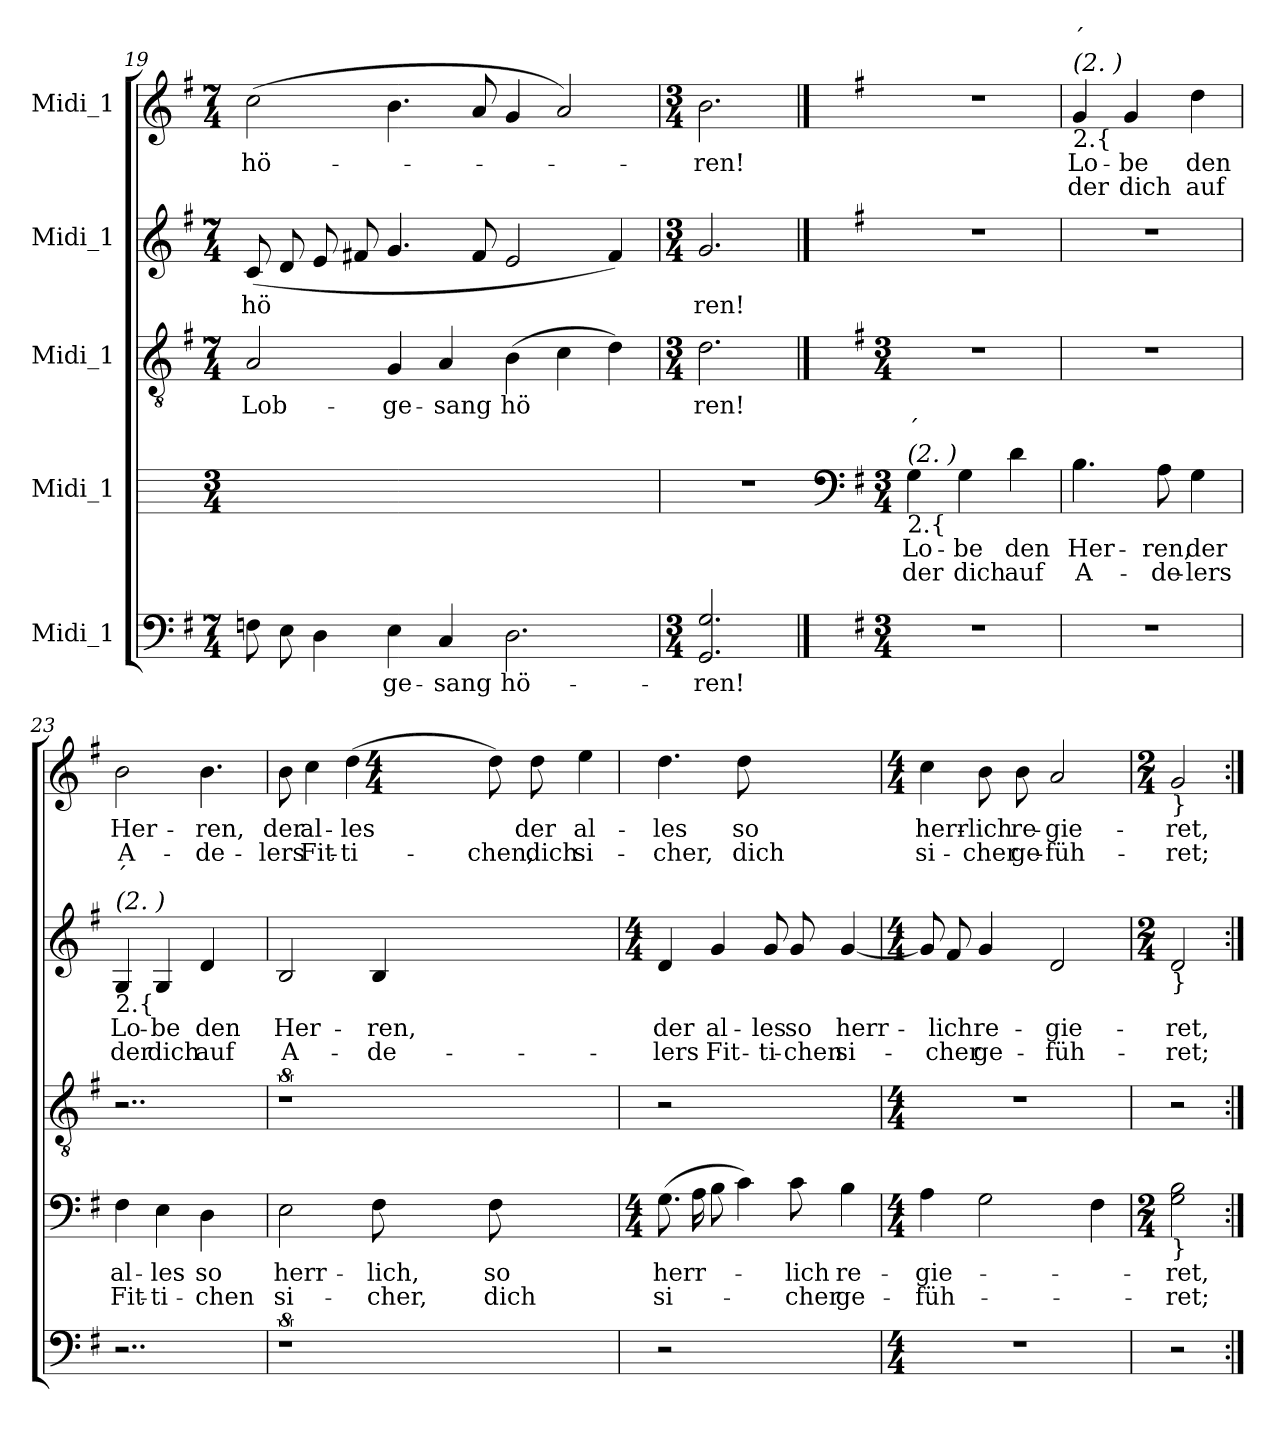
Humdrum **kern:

**kern	**text	**kern	**text	**text	**dynam	**kern	**text	**kern	**text	**text	**dynam	**kern	**text	**text	**dynam
*part5	*part5	*part4	*part4	*part4	*part4	*part3	*part3	*part2	*part2	*part2	*part2	*part1	*part1	*part1	*part1
*staff5	*staff5	*staff4	*staff4	*staff4	*staff4	*staff3	*staff3	*staff2	*staff2	*staff2	*staff2	*staff1	*staff1	*staff1	*staff1
*I"Midi_1	*	*I"Midi_1	*	*	*	*I"Midi_1	*	*I"Midi_1	*	*	*	*I"Midi_1	*	*	*
*clefF4	*	*	*	*	*	*clefGv2	*	*clefG2	*	*	*	*clefG2	*	*	*
*k[f#]	*	*	*	*	*	*k[f#]	*	*k[f#]	*	*	*	*k[f#]	*	*	*
*G:	*	*	*	*	*	*G:	*	*G:	*	*	*	*G:	*	*	*
*M7/4	*	*M3/4	*	*	*	*M7/4	*	*M7/4	*	*	*	*M7/4	*	*	*
=19	=19	=19	=19	=19	=19	=19	=19	=19	=19	=19	=19	=19	=19	=19	=19
!	!	!	!	!	!	!	!LO:LY:b	!	!LO:LY:b	!	!	!	!LO:LY:b	!	!
8Fn	.	1..r	.	.	.	2A	Lob-	(<8c	hö	.	.	(>2cc	hö-	.	.
8E	.	.	.	.	.	.	.	8d	.	.	.	.	.	.	.
4D	.	.	.	.	.	.	.	8e	.	.	.	.	.	.	.
.	.	.	.	.	.	.	.	8f#X	.	.	.	.	.	.	.
!	!LO:LY:b	!	!	!	!	!	!LO:LY:b	!	!	!	!	!	!	!	!
4E	-ge-	.	.	.	.	4G	-ge-	4.g	.	.	.	4.b	.	.	.
!	!LO:LY:b	!	!	!	!	!	!LO:LY:b	!	!	!	!	!	!	!	!
4C	-sang	.	.	.	.	4A	-sang	.	.	.	.	.	.	.	.
.	.	.	.	.	.	.	.	8f#	.	.	.	8a	.	.	.
!	!LO:LY:b	!	!	!	!	!	!LO:LY:b	!	!	!	!	!	!	!	!
2.D	hö-	.	.	.	.	(>4B	hö	2e	.	.	.	4g	.	.	.
.	.	.	.	.	.	4c	.	.	.	.	.	2a)	.	.	.
.	.	.	.	.	.	4d)	.	4f#)	.	.	.	.	.	.	.
=20	=20	=20	=20	=20	=20	=20	=20	=20	=20	=20	=20	=20	=20	=20	=20
*M3/4	*	*	*	*	*	*M3/4	*	*M3/4	*	*	*	*M3/4	*	*	*
!	!LO:LY:b	!	!	!	!	!	!LO:LY:b	!	!LO:LY:b	!	!	!	!LO:LY:b	!	!
2.GG 2.G	-ren!	2.r	.	.	.	2.d	ren!	2.g	ren!	.	.	2.b	-ren!	.	.
!!LO:LB:g=z
==21	==21	=21	==21	==21	==21	==21	==21	==21	==21	==21	==21	==21	==21	==21	==21
*	*	*clefF4	*	*	*	*	*	*	*	*	*	*	*	*	*
*	*	*k[f#]	*	*	*	*	*	*	*	*	*	*	*	*	*
*	*	*G:	*	*	*	*	*	*	*	*	*	*	*	*	*
*M3/4	*	*M3/4	*	*	*	*M3/4	*	*	*	*	*	*	*	*	*
!	!	!LO:TX:a:i:t=(2.      )	!	!	!	!	!	!	!	!	!	!	!	!	!
!	!	!LO:TX:a:t=´	!	!	!	!	!	!	!	!	!	!	!	!	!
!	!	!LO:TX:b:t=2.{	!	!	!	!	!	!	!	!	!	!	!	!	!
!	!	!	!LO:LY:b	!LO:LY:b	!LO:DY:a	!	!	!LO:N:vis=1	!	!	!	!LO:N:vis=1	!	!	!
!	!	!	!	!	!LO:DY:n=1:a	!	!	!	!	!	!	!	!	!	!
2.r	.	4G	Lo-	-der	mf f	2.r	.	2.r	.	.	.	2.r	.	.	.
!	!	!	!LO:LY:b	!LO:LY:b	!	!	!	!	!	!	!	!	!	!	!
.	.	4G	be	dich	.	.	.	.	.	.	.	.	.	.	.
!	!	!	!LO:LY:b	!LO:LY:b	!	!	!	!	!	!	!	!	!	!	!
.	.	4d	den	auf	.	.	.	.	.	.	.	.	.	.	.
=22	=22	=22	=22	=22	=22	=22	=22	=22	=22	=22	=22	=22	=22	=22	=22
!	!	!	!	!	!	!	!	!	!	!	!	!LO:TX:a:i:t=(2.      )	!	!	!
!	!	!	!	!	!	!	!	!	!	!	!	!LO:TX:a:t=´	!	!	!
!	!	!	!	!	!	!	!	!	!	!	!	!LO:TX:b:t=2.{	!	!	!
!	!	!	!LO:LY:b	!LO:LY:b	!	!	!	!LO:N:vis=1	!	!	!	!	!LO:LY:b	!LO:LY:b	!LO:DY:a
!	!	!	!	!	!	!	!	!	!	!	!	!	!	!	!LO:DY:n=1:a
2.r	.	4.B	Her-	-A-	.	2.r	.	2.r	.	.	.	4g	Lo-	-der	mf f
!	!	!	!	!	!	!	!	!	!	!	!	!	!LO:LY:b	!LO:LY:b	!
.	.	.	.	.	.	.	.	.	.	.	.	4g	be	dich	.
!	!	!	!LO:LY:b	!LO:LY:b	!	!	!	!	!	!	!	!	!	!	!
.	.	8A	-ren,	de-	.	.	.	.	.	.	.	.	.	.	.
!	!	!	!LO:LY:b	!LO:LY:b	!	!	!	!	!	!	!	!	!LO:LY:b	!LO:LY:b	!
.	.	4G	-der	lers	.	.	.	.	.	.	.	4dd	den	auf	.
=23	=23	=23	=23	=23	=23	=23	=23	=23	=23	=23	=23	=23	=23	=23	=23
!	!	!	!	!	!	!	!	!LO:TX:a:i:t=(2.      )	!	!	!	!	!	!	!
!	!	!	!	!	!	!	!	!LO:TX:a:t=´	!	!	!	!	!	!	!
!	!	!	!	!	!	!	!	!LO:TX:b:t=2.{	!	!	!	!	!	!	!
!	!	!	!LO:LY:b	!LO:LY:b	!	!	!	!	!LO:LY:b	!LO:LY:b	!LO:DY:a	!	!LO:LY:b	!LO:LY:b	!
!	!	!	!	!	!	!	!	!	!	!	!LO:DY:n=1:a	!	!	!	!
2..r	.	4F#	al-	-Fit-	.	2..r	.	4G	Lo-	-der	mf f	2b	Her-	-A-	.
!	!	!	!LO:LY:b	!LO:LY:b	!	!	!	!	!LO:LY:b	!LO:LY:b	!	!	!	!	!
.	.	4E	-les	ti-	.	.	.	4G	be	dich	.	.	.	.	.
!	!	!	!LO:LY:b	!LO:LY:b	!	!	!	!	!LO:LY:b	!LO:LY:b	!	!	!LO:LY:b	!LO:LY:b	!
.	.	4D	-so	chen	.	.	.	4d	den	auf	.	4.b	-ren,	de-	.
.	.	8ryy	.	.	.	.	.	8ryy	.	.	.	.	.	.	.
=24	=24	=24	=24	=24	=24	=24	=24	=24	=24	=24	=24	=24	=24	=24	=24
!	!	!	!LO:LY:b	!LO:LY:b	!	!	!	!	!LO:LY:b	!LO:LY:b	!	!	!LO:LY:b	!LO:LY:b	!
8%9r	.	2E	herr-	-si-	.	8%9r	.	2B	Her-	-A-	.	8b	-der	lers	.
!	!	!	!	!	!	!	!	!	!	!	!	!	!LO:LY:b	!LO:LY:b	!
.	.	.	.	.	.	.	.	.	.	.	.	4cc	al-	-Fit-	.
!	!	!	!	!	!	!	!	!	!	!	!	!	!LO:LY:b	!LO:LY:b	!
.	.	.	.	.	.	.	.	.	.	.	.	(>4dd	-les	ti-	.
!	!	!	!LO:LY:b	!LO:LY:b	!	!	!	!	!LO:LY:b	!LO:LY:b	!	!	!	!	!
.	.	8F#	-lich,	cher,	.	.	.	4B	-ren,	de-	.	.	.	.	.
*	*	*	*	*	*	*	*	*	*	*	*	*M4/4	*	*	*
!	!	!	!LO:LY:b	!LO:LY:b	!	!	!	!	!	!	!	!	!	!LO:LY:b	!
.	.	8F#	so	dich	.	.	.	.	.	.	.	8dd)	.	-chen,	.
!	!	!	!	!	!	!	!	!	!	!	!	!	!LO:LY:b	!LO:LY:b	!
.	.	4.ryy	.	.	.	.	.	4.ryy	.	.	.	8dd	der	dich	.
!	!	!	!	!	!	!	!	!	!	!	!	!	!LO:LY:b	!LO:LY:b	!
.	.	.	.	.	.	.	.	.	.	.	.	4ee	al-	-si-	.
=25	=25	=25	=25	=25	=25	=25	=25	=25	=25	=25	=25	=25	=25	=25	=25
*	*	*M4/4	*	*	*	*	*	*M4/4	*	*	*	*	*	*	*
!	!	!	!LO:LY:b	!LO:LY:b	!	!	!	!	!LO:LY:b	!LO:LY:b	!	!	!LO:LY:b	!LO:LY:b	!
2r	.	(>8.GL	herr-	-si-	.	2r	.	4d	-der	lers	.	4.dd	-les	cher,	.
.	.	16AL	.	.	.	.	.	.	.	.	.	.	.	.	.
!	!	!	!	!	!	!	!	!	!LO:LY:b	!LO:LY:b	!	!	!	!	!
.	.	8BJ	.	.	.	.	.	4g	al-	-Fit-	.	.	.	.	.
!	!	!	!	!	!	!	!	!	!	!	!	!	!LO:LY:b	!LO:LY:b	!
.	.	4c)	.	.	.	.	.	.	.	.	.	8dd	so	dich	.
!	!	!	!	!	!	!	!	!	!LO:LY:b	!LO:LY:b	!	!	!	!	!
2ryy	.	.	.	.	.	2ryy	.	8g	-les	ti-	.	2ryy	.	.	.
!	!	!	!LO:LY:b	!LO:LY:b	!	!	!	!	!LO:LY:b	!LO:LY:b	!	!	!	!	!
.	.	8c	-lich	cher	.	.	.	8g	-so	chen	.	.	.	.	.
!	!	!	!LO:LY:b	!LO:LY:b	!	!	!	!	!LO:LY:b	!LO:LY:b	!	!	!	!	!
.	.	4B	re-	-ge-	.	.	.	[4g	herr-	-si-	.	.	.	.	.
!!LO:LB:g=z
=26	=26	=26	=26	=26	=26	=26	=26	=26	=26	=26	=26	=26	=26	=26	=26
*M4/4	*	*M4/4	*	*	*	*M4/4	*	*M4/4	*	*	*	*M4/4	*	*	*
!	!	!	!LO:LY:b	!LO:LY:b	!	!	!	!	!	!	!	!	!LO:LY:b	!LO:LY:b	!
1r	.	4A	-gie-	-füh-	.	1r	.	8g]	.	.	.	4cc	herr-	-si-	.
!	!	!	!	!	!	!	!	!	!LO:LY:b	!LO:LY:b	!	!	!	!	!
.	.	.	.	.	.	.	.	8f#	-lich	cher	.	.	.	.	.
!	!	!	!	!	!	!	!	!	!LO:LY:b	!LO:LY:b	!	!	!LO:LY:b	!LO:LY:b	!
.	.	2G	.	.	.	.	.	4g	re-	-ge-	.	8b	-lich	cher	.
!	!	!	!	!	!	!	!	!	!	!	!	!	!LO:LY:b	!LO:LY:b	!
.	.	.	.	.	.	.	.	.	.	.	.	8b	re-	-ge-	.
!	!	!	!	!	!	!	!	!	!LO:LY:b	!LO:LY:b	!	!	!LO:LY:b	!LO:LY:b	!
.	.	.	.	.	.	.	.	2d	-gie-	-füh-	.	2a	-gie-	-füh-	.
.	.	4F#	.	.	.	.	.	.	.	.	.	.	.	.	.
=27	=27	=27	=27	=27	=27	=27	=27	=27	=27	=27	=27	=27	=27	=27	=27
*	*	*M2/4	*	*	*	*	*	*M2/4	*	*	*	*M2/4	*	*	*
!	!	!	!	!	!	!	!	!	!	!	!	!LO:TX:b:t=}	!	!	!
!	!	!	!	!	!	!	!	!LO:TX:b:t=}	!	!	!	!	!	!	!
!	!	!LO:TX:b:t=}	!	!	!	!	!	!	!	!	!	!	!	!	!
!	!	!	!LO:LY:b	!LO:LY:b	!	!	!	!	!LO:LY:b	!LO:LY:b	!	!	!LO:LY:b	!LO:LY:b	!
2r	.	2G 2B	-ret,	ret;	.	2r	.	2d	-ret,	ret;	.	2g	-ret,	ret;	.
=:|!	=:|!	=:|!	=:|!	=:|!	=:|!	=:|!	=:|!	=:|!	=:|!	=:|!	=:|!	=:|!	=:|!	=:|!	=:|!
*-	*-	*-	*-	*-	*-	*-	*-	*-	*-	*-	*-	*-	*-	*-	*-
